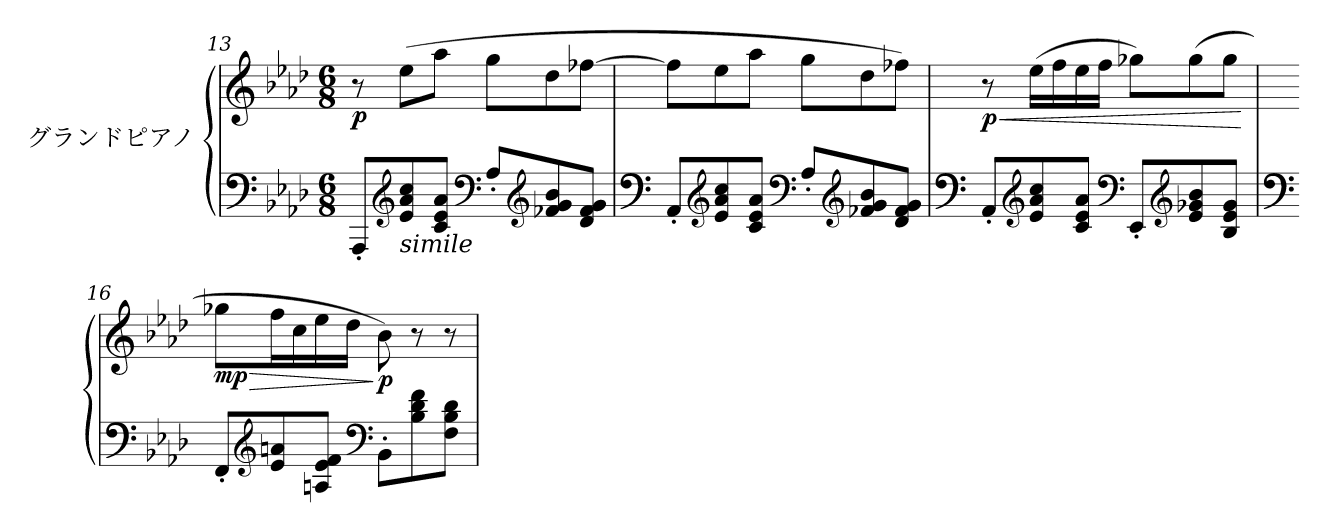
**kern	**kern	**dynam
*part1	*part1	*part1
*staff2	*staff1	*staff1/2
*I"グランドピアノ	*	*
!!LO:LB:g=z
*clefF4	*clefG2	*
*k[b-e-a-d-]	*k[b-e-a-d-]	*
*M6/8	*M6/8	*
=13	=13	=13
!	!	!LO:DY:b
8AAA-'/L	8r	p
*clefG2	*	*
*	*MM54	*
!LO:TX:b:i:t=simile	!	!
8e-/ 8a-/ 8cc/	(>8ee-\L	.
8c/ 8e-/ 8a-/J	8aa-\J	.
*clefF4	*	*
8A-'/L	8gg\L	.
*clefG2	*	*
8f-X/ 8g/ 8b-/	8dd-\	.
8d-/ 8f-/ 8g/J	[8ff-X\J	.
=14	=14	=14
*clefF4	*	*
8AA-'/L	8ff-\L]	.
*clefG2	*	*
8e-/ 8a-/ 8cc/	8ee-\	.
8c/ 8e-/ 8a-/J	8aa-\J	.
*clefF4	*	*
8A-'/L	8gg\L	.
*clefG2	*	*
8f-X/ 8g/ 8b-/	8dd-\	.
8d-/ 8f-/ 8g/J	8ff-X\J)	.
=15	=15	=15
*clefF4	*	*
!	!	!LO:HP:b
!	!	!LO:DY:n=1:b
8AA-'/L	8r	< p
*clefG2	*	*
8e-/ 8a-/ 8cc/	(>16ee-\LL	.
.	16ff\	.
8c/ 8e-/ 8a-/J	16ee-\	.
.	16ff\JJ	.
*clefF4	*	*
8EE-'/L	8gg-X\L)	.
*clefG2	*	*
8e-/ 8g-X/ 8b-/	(>8gg-\	.
8B-/ 8e-/ 8g-/J	8gg-\J	.
.	.	[
=16	=16	=16
*clefF4	*	*
!	!	!LO:HP:b
!	!	!LO:DY:n=1:b
8FF'/L	8gg-X\L	> mp
*clefG2	*	*
8e-/ 8an/	16ff\L	.
.	16cc\	.
8An/ 8e-/ 8f/J	16ee-\	.
.	16dd-\JJ	.
*clefF4	*	*
!	!	!LO:DY:n=2:b
8BB-'\L	8b-\)	] p
8B-\ 8d-\ 8f\	8r	.
8F\ 8B-\ 8d-\J	8r	.
=	=	=
*-	*-	*-
